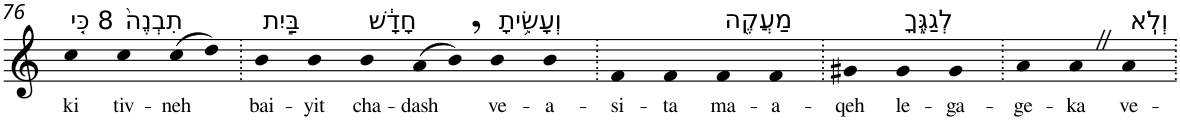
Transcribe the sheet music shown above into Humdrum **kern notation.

**kern	**text
*part1	*part1
*staff1	*staff1
*I"Piano	*
*I'Pno	*
!!LO:PB:g=z
*clefG2	*
*k[]	*
=76	=76
!LO:TX:a:t=8 כִּ֤י	!
!	!LO:LY:b
4cc	ki
!LO:TX:a:t=תִבְנֶה֙	!
!	!LO:LY:b
4cc	tiv-
!	!LO:LY:b
(8cc	-neh
8dd)	.
=77.	=77.
!LO:TX:a:t=בַּ֣יִת	!
!	!LO:LY:b
4b	bai-
!	!LO:LY:b
4b	-yit
!LO:TX:a:t=חָדָ֔שׁ	!
!	!LO:LY:b
4b	cha-
!	!LO:LY:b
(8a	-dash
8b,)	.
!LO:TX:a:t=וְעָשִׂ֥יתָ	!
!	!LO:LY:b
4b	ve-
!	!LO:LY:b
4b	-a-
=78.	=78.
!	!LO:LY:b
4f	-si-
!	!LO:LY:b
4f	-ta
!LO:TX:a:t=מַעֲקֶ֖ה	!
!	!LO:LY:b
4f	ma-
!	!LO:LY:b
4f	-a-
=79.	=79.
!	!LO:LY:b
4g#X	-qeh
!LO:TX:a:t=לְגַגֶּ֑ךָ	!
!	!LO:LY:b
4g#	le-
!	!LO:LY:b
4g#	-ga-
=80.	=80.
!	!LO:LY:b
4a	-ge-
!	!LO:LY:b
4aZ	-ka
!LO:TX:a:t=וְלֹֽא	!
!	!LO:LY:b
4a	ve-
=.	=.
*-	*-
